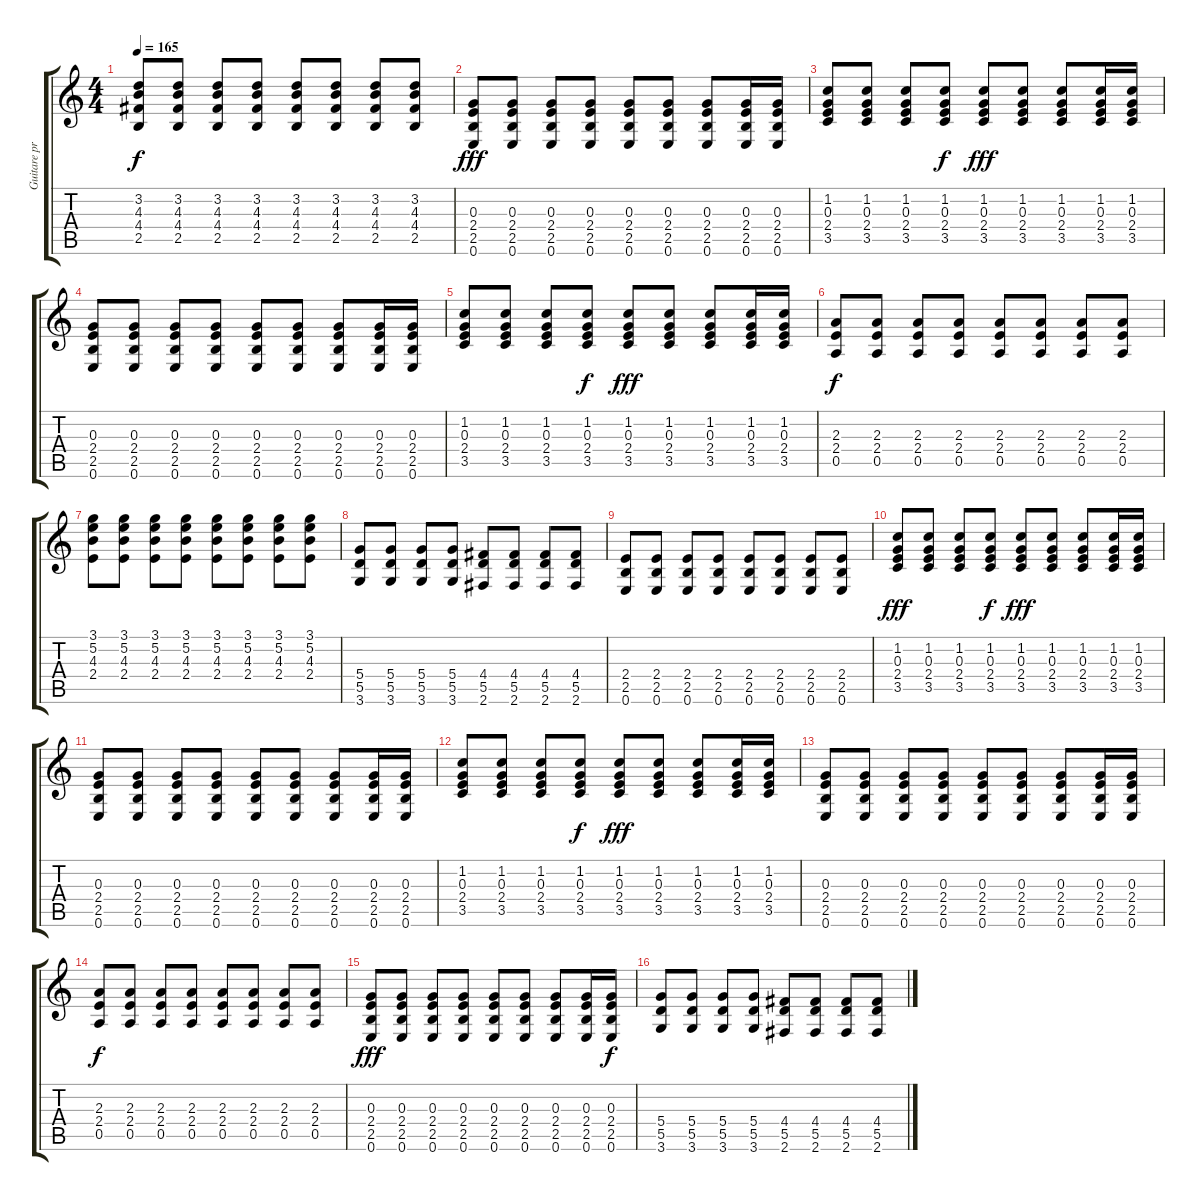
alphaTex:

\track ("Guitare principale" "Guitare pr") {instrument overdrivenguitar}
\staff {score tabs}
\tuning (E4 B3 G3 D3 A2 E2) {hide}
\ts (4 4)
\tempo 165
\clef g2
\ks c
(3.2 4.3 4.4 2.5).8{dy f} (3.2 4.3 4.4 2.5).8 (3.2 4.3 4.4 2.5).8 (3.2 4.3 4.4 2.5).8 (3.2 4.3 4.4 2.5).8 (3.2 4.3 4.4 2.5).8 (3.2 4.3 4.4 2.5).8 (3.2 4.3 4.4 2.5).8 |
(0.3 2.4 2.5 0.6).8{dy fff} (0.3 2.4 2.5 0.6).8 (0.3 2.4 2.5 0.6).8 (0.3 2.4 2.5 0.6).8 (0.3 2.4 2.5 0.6).8 (0.3 2.4 2.5 0.6).8 (0.3 2.4 2.5 0.6).8 (0.3 2.4 2.5 0.6).16 (0.3 2.4 2.5 0.6).16 |
(1.2 0.3 2.4 3.5).8 (1.2 0.3 2.4 3.5).8 (1.2 0.3 2.4 3.5).8 (1.2 0.3 2.4 3.5).8{dy f} (1.2 0.3 2.4 3.5).8{dy fff} (1.2 0.3 2.4 3.5).8 (1.2 0.3 2.4 3.5).8 (1.2 0.3 2.4 3.5).16 (1.2 0.3 2.4 3.5).16 |
(0.3 2.4 2.5 0.6).8 (0.3 2.4 2.5 0.6).8 (0.3 2.4 2.5 0.6).8 (0.3 2.4 2.5 0.6).8 (0.3 2.4 2.5 0.6).8 (0.3 2.4 2.5 0.6).8 (0.3 2.4 2.5 0.6).8 (0.3 2.4 2.5 0.6).16 (0.3 2.4 2.5 0.6).16 |
(1.2 0.3 2.4 3.5).8 (1.2 0.3 2.4 3.5).8 (1.2 0.3 2.4 3.5).8 (1.2 0.3 2.4 3.5).8{dy f} (1.2 0.3 2.4 3.5).8{dy fff} (1.2 0.3 2.4 3.5).8 (1.2 0.3 2.4 3.5).8 (1.2 0.3 2.4 3.5).16 (1.2 0.3 2.4 3.5).16 |
(2.3 2.4 0.5).8{dy f} (2.3 2.4 0.5).8 (2.3 2.4 0.5).8 (2.3 2.4 0.5).8 (2.3 2.4 0.5).8 (2.3 2.4 0.5).8 (2.3 2.4 0.5).8 (2.3 2.4 0.5).8 |
(3.1 5.2 4.3 2.4).8 (3.1 5.2 4.3 2.4).8 (3.1 5.2 4.3 2.4).8 (3.1 5.2 4.3 2.4).8 (3.1 5.2 4.3 2.4).8 (3.1 5.2 4.3 2.4).8 (3.1 5.2 4.3 2.4).8 (3.1 5.2 4.3 2.4).8 |
(5.4 5.5 3.6).8 (5.4 5.5 3.6).8 (5.4 5.5 3.6).8 (5.4 5.5 3.6).8 (4.4 5.5 2.6).8 (4.4 5.5 2.6).8 (4.4 5.5 2.6).8 (4.4 5.5 2.6).8 |
(2.4 2.5 0.6).8 (2.4 2.5 0.6).8 (2.4 2.5 0.6).8 (2.4 2.5 0.6).8 (2.4 2.5 0.6).8 (2.4 2.5 0.6).8 (2.4 2.5 0.6).8 (2.4 2.5 0.6).8 |
(1.2 0.3 2.4 3.5).8{dy fff} (1.2 0.3 2.4 3.5).8 (1.2 0.3 2.4 3.5).8 (1.2 0.3 2.4 3.5).8{dy f} (1.2 0.3 2.4 3.5).8{dy fff} (1.2 0.3 2.4 3.5).8 (1.2 0.3 2.4 3.5).8 (1.2 0.3 2.4 3.5).16 (1.2 0.3 2.4 3.5).16 |
(0.3 2.4 2.5 0.6).8 (0.3 2.4 2.5 0.6).8 (0.3 2.4 2.5 0.6).8 (0.3 2.4 2.5 0.6).8 (0.3 2.4 2.5 0.6).8 (0.3 2.4 2.5 0.6).8 (0.3 2.4 2.5 0.6).8 (0.3 2.4 2.5 0.6).16 (0.3 2.4 2.5 0.6).16 |
(1.2 0.3 2.4 3.5).8 (1.2 0.3 2.4 3.5).8 (1.2 0.3 2.4 3.5).8 (1.2 0.3 2.4 3.5).8{dy f} (1.2 0.3 2.4 3.5).8{dy fff} (1.2 0.3 2.4 3.5).8 (1.2 0.3 2.4 3.5).8 (1.2 0.3 2.4 3.5).16 (1.2 0.3 2.4 3.5).16 |
(0.3 2.4 2.5 0.6).8 (0.3 2.4 2.5 0.6).8 (0.3 2.4 2.5 0.6).8 (0.3 2.4 2.5 0.6).8 (0.3 2.4 2.5 0.6).8 (0.3 2.4 2.5 0.6).8 (0.3 2.4 2.5 0.6).8 (0.3 2.4 2.5 0.6).16 (0.3 2.4 2.5 0.6).16 |
(2.3 2.4 0.5).8{dy f} (2.3 2.4 0.5).8 (2.3 2.4 0.5).8 (2.3 2.4 0.5).8 (2.3 2.4 0.5).8 (2.3 2.4 0.5).8 (2.3 2.4 0.5).8 (2.3 2.4 0.5).8 |
(0.3 2.4 2.5 0.6).8{dy fff} (0.3 2.4 2.5 0.6).8 (0.3 2.4 2.5 0.6).8 (0.3 2.4 2.5 0.6).8 (0.3 2.4 2.5 0.6).8 (0.3 2.4 2.5 0.6).8 (0.3 2.4 2.5 0.6).8 (0.3 2.4 2.5 0.6).16 (0.3 2.4 2.5 0.6).16{dy f} |
(5.4 5.5 3.6).8 (5.4 5.5 3.6).8 (5.4 5.5 3.6).8 (5.4 5.5 3.6).8 (4.4 5.5 2.6).8 (4.4 5.5 2.6).8 (4.4 5.5 2.6).8 (4.4 5.5 2.6).8
